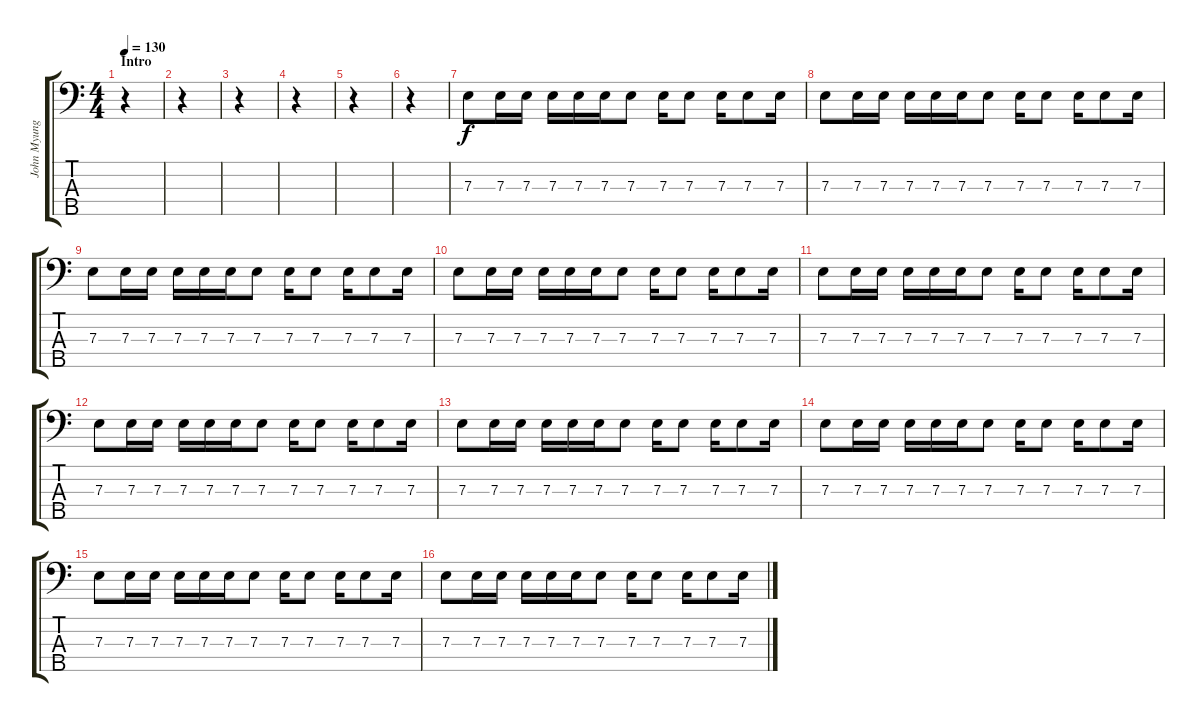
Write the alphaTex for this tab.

\track ("John Myung" "John Myung") {instrument electricbassfinger}
\staff {score tabs}
\tuning (G2 D2 A1 E1 B0) {hide}
\ts (4 4)
\section ("" "Intro")
\tempo 130
\clef f4
\ks c
r.4{dy f instrument electricbassfinger} |
r.4 |
r.4 |
r.4 |
r.4 |
r.4 |
7.3.8 7.3.16 7.3.16 7.3.16 7.3.16 7.3.16 7.3.8 7.3.16 7.3.8 7.3.16 7.3.8 7.3.16 |
7.3.8 7.3.16 7.3.16 7.3.16 7.3.16 7.3.16 7.3.8 7.3.16 7.3.8 7.3.16 7.3.8 7.3.16 |
7.3.8 7.3.16 7.3.16 7.3.16 7.3.16 7.3.16 7.3.8 7.3.16 7.3.8 7.3.16 7.3.8 7.3.16 |
7.3.8 7.3.16 7.3.16 7.3.16 7.3.16 7.3.16 7.3.8 7.3.16 7.3.8 7.3.16 7.3.8 7.3.16 |
7.3.8 7.3.16 7.3.16 7.3.16 7.3.16 7.3.16 7.3.8 7.3.16 7.3.8 7.3.16 7.3.8 7.3.16 |
7.3.8 7.3.16 7.3.16 7.3.16 7.3.16 7.3.16 7.3.8 7.3.16 7.3.8 7.3.16 7.3.8 7.3.16 |
7.3.8 7.3.16 7.3.16 7.3.16 7.3.16 7.3.16 7.3.8 7.3.16 7.3.8 7.3.16 7.3.8 7.3.16 |
7.3.8 7.3.16 7.3.16 7.3.16 7.3.16 7.3.16 7.3.8 7.3.16 7.3.8 7.3.16 7.3.8 7.3.16 |
7.3.8 7.3.16 7.3.16 7.3.16 7.3.16 7.3.16 7.3.8 7.3.16 7.3.8 7.3.16 7.3.8 7.3.16 |
7.3.8 7.3.16 7.3.16 7.3.16 7.3.16 7.3.16 7.3.8 7.3.16 7.3.8 7.3.16 7.3.8 7.3.16
